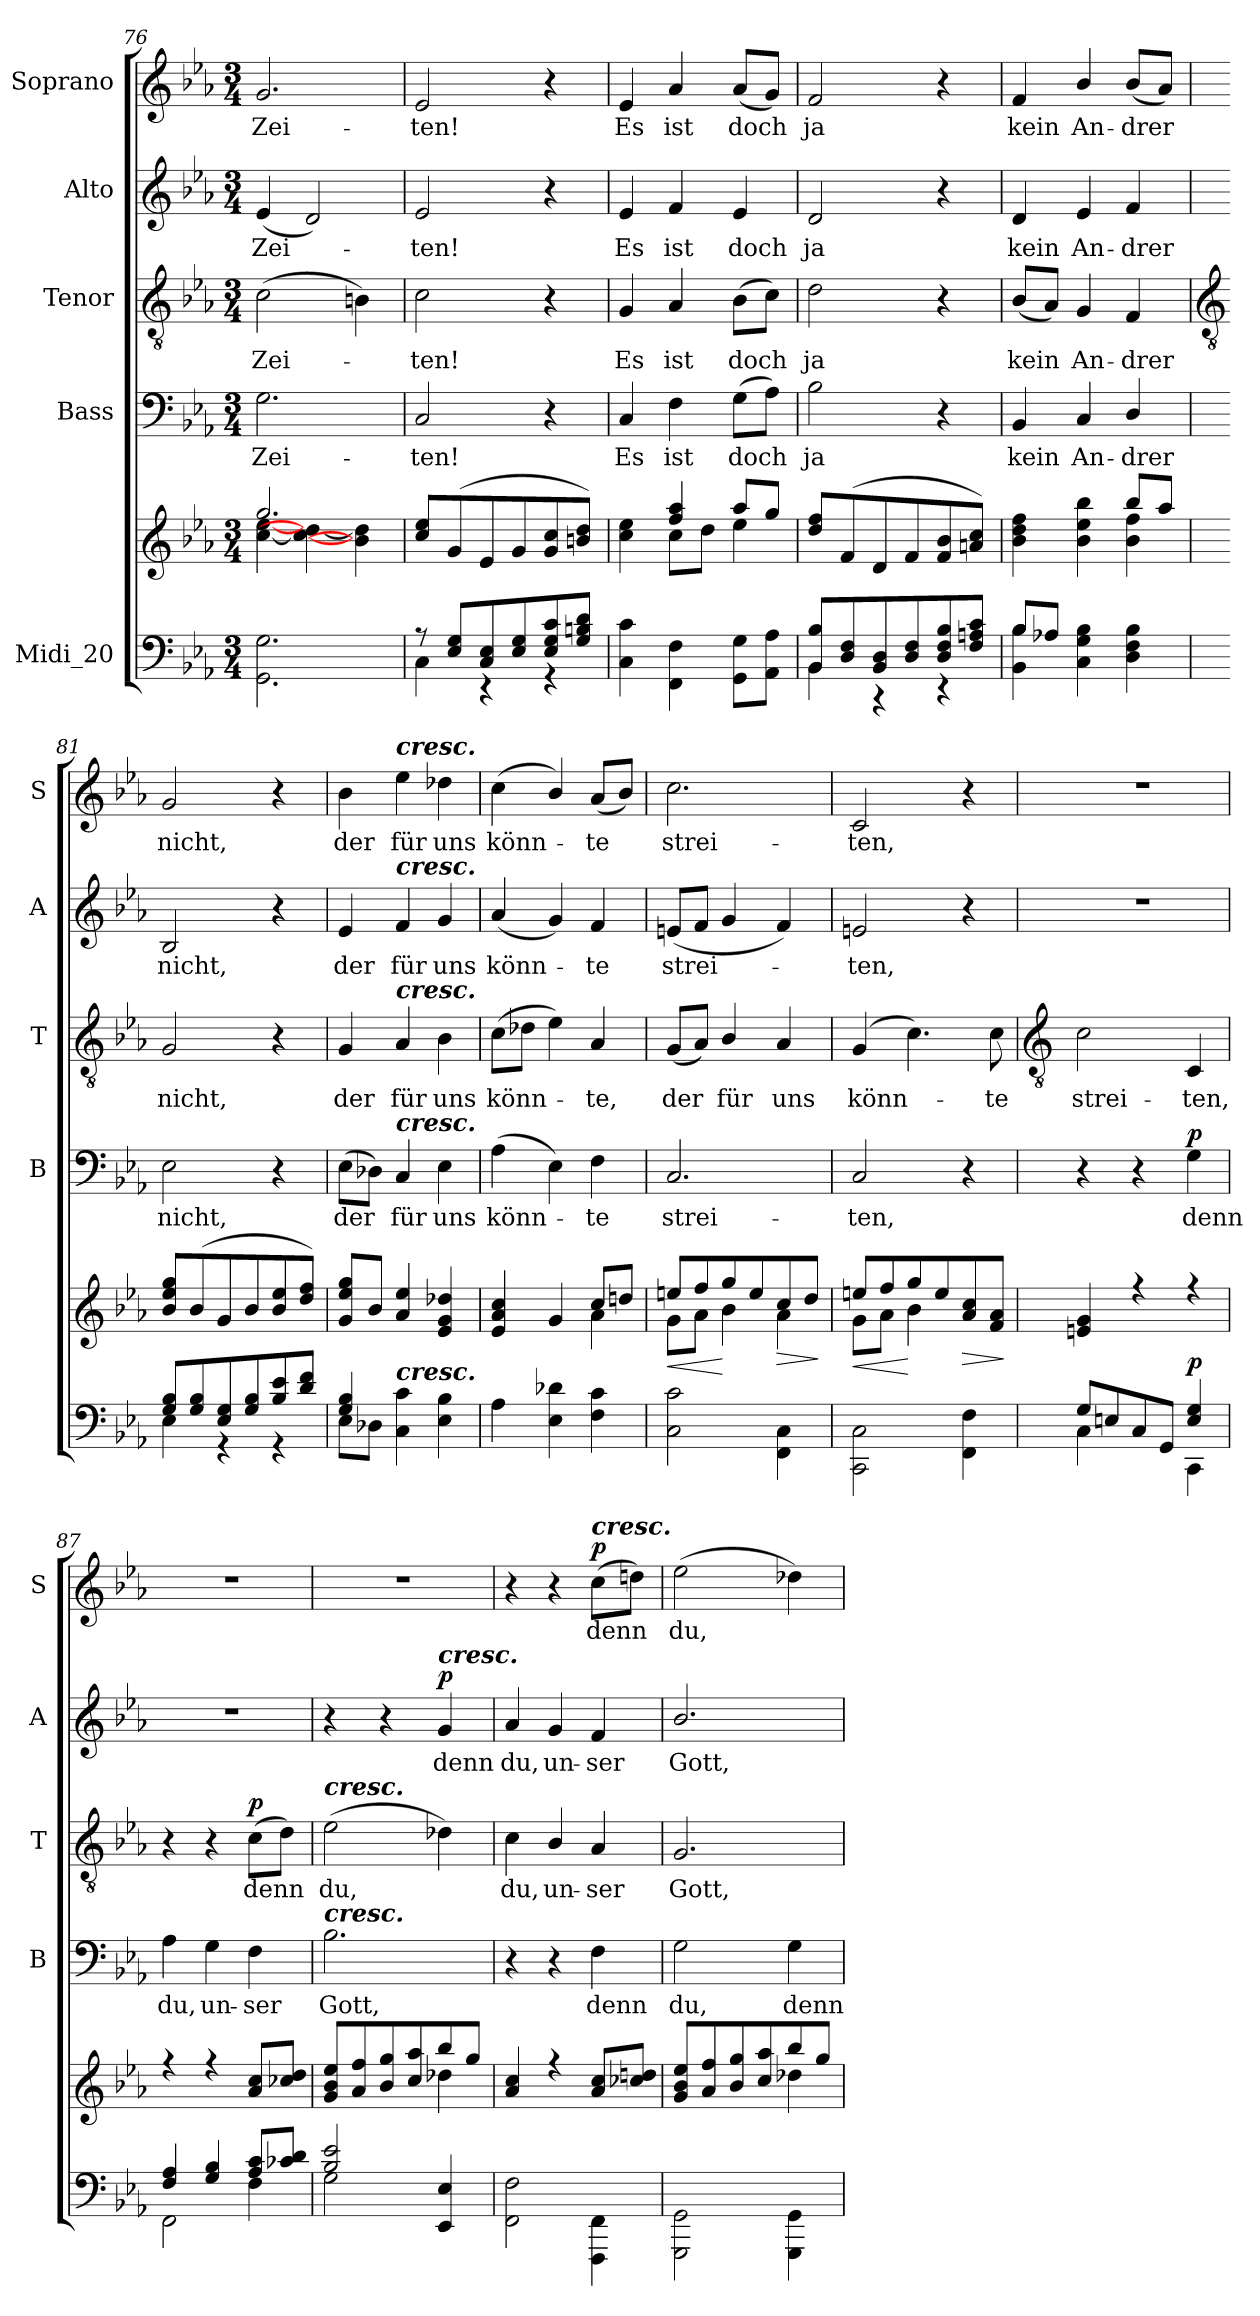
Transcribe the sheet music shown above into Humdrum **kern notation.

**kern	**kern	**dynam	**kern	**text	**dynam	**kern	**text	**dynam	**kern	**text	**dynam	**kern	**text	**dynam
*part5	*part5	*part5	*part4	*part4	*part4	*part3	*part3	*part3	*part2	*part2	*part2	*part1	*part1	*part1
*staff6	*staff5	*staff5/6	*staff4	*staff4	*staff4	*staff3	*staff3	*staff3	*staff2	*staff2	*staff2	*staff1	*staff1	*staff1
*I"Midi_20	*	*	*I"Bass	*	*	*I"Tenor	*	*	*I"Alto	*	*	*I"Soprano	*	*
*	*	*	*I'B	*	*	*I'T	*	*	*I'A	*	*	*I'S	*	*
*clefF4	*clefG2	*	*clefF4	*	*	*clefGv2	*	*	*clefG2	*	*	*clefG2	*	*
*k[b-e-a-]	*k[b-e-a-]	*	*k[b-e-a-]	*	*	*k[b-e-a-]	*	*	*k[b-e-a-]	*	*	*k[b-e-a-]	*	*
*E-:	*E-:	*	*E-:	*	*	*E-:	*	*	*E-:	*	*	*E-:	*	*
*M3/4	*M3/4	*	*M3/4	*	*	*M3/4	*	*	*M3/4	*	*	*M3/4	*	*
=76	=76	=76	=76	=76	=76	=76	=76	=76	=76	=76	=76	=76	=76	=76
*^	*^	*	*	*	*	*	*	*	*	*	*	*	*	*
!	!	!	!	!	!	!LO:LY:b	!	!	!LO:LY:b	!	!	!LO:LY:b	!	!	!LO:LY:b	!
2.ryy	2.GG\ 2.G\	2.gg/	[4cc\ [4ee-\	.	2.G	Zei-	.	(>2c	Zei-	.	(<4e-	Zei-	.	2.g	Zei-	.
.	.	.	4cc\_ 4dd\_	.	.	.	.	.	.	.	2d)	.	.	.	.	.
.	.	.	4b\] 4dd\]	.	.	.	.	4Bn)	.	.	.	.	.	.	.	.
=77	=77	=77	=77	=77	=77	=77	=77	=77	=77	=77	=77	=77	=77	=77	=77	=77
!	!	!	!LO:N:vis=1	!	!	!LO:LY:b	!	!	!LO:LY:b	!	!	!LO:LY:b	!	!	!LO:LY:b	!
8r	4C\	8cc 8ee-L	2.ryy	.	2C	-ten!	.	2c	ten!	.	2e-	ten!	.	2e-	-ten!	.
8E-/ 8G/L	.	(<8g	.	.	.	.	.	.	.	.	.	.	.	.	.	.
8C/ 8E-/	4r	8e-	.	.	.	.	.	.	.	.	.	.	.	.	.	.
8E-/ 8G/	.	8g	.	.	.	.	.	.	.	.	.	.	.	.	.	.
8E-/ 8G/ 8c/	4r	8g 8cc	.	.	4r	.	.	4r	.	.	4r	.	.	4r	.	.
8G/ 8Bn/ 8d/J	.	8bn 8ddJ)	.	.	.	.	.	.	.	.	.	.	.	.	.	.
=78	=78	=78	=78	=78	=78	=78	=78	=78	=78	=78	=78	=78	=78	=78	=78	=78
!LO:N:vis=1	!	!	!	!	!	!LO:LY:b	!	!	!LO:LY:b	!	!	!LO:LY:b	!	!	!LO:LY:b	!
2.ryy	4C\ 4c\	4cc 4ee-	4ryy	.	4C	Es	.	4G	Es	.	4e-	Es	.	4e-	Es	.
!	!	!	!	!	!	!LO:LY:b	!	!	!LO:LY:b	!	!	!LO:LY:b	!	!	!LO:LY:b	!
.	4FF\ 4F\	4ff/ 4aa-/	8cc\L	.	4F	ist	.	4A-	ist	.	4f	ist	.	4a-	ist	.
.	.	.	8dd\J	.	.	.	.	.	.	.	.	.	.	.	.	.
!	!	!	!	!	!	!LO:LY:b	!	!	!LO:LY:b	!	!	!LO:LY:b	!	!	!LO:LY:b	!
.	8GG\ 8G\L	8aa-/L	4ee-\	.	(>8GL	doch	.	(>8B-L	doch	.	4e-	doch	.	(<8a-L	doch	.
.	8AA-\ 8A-\J	8gg/J	.	.	8A-J)	.	.	8cJ)	.	.	.	.	.	8gJ)	.	.
=79	=79	=79	=79	=79	=79	=79	=79	=79	=79	=79	=79	=79	=79	=79	=79	=79
!	!	!	!LO:N:vis=1	!	!	!LO:LY:b	!	!	!LO:LY:b	!	!	!LO:LY:b	!	!	!LO:LY:b	!
8BB-/ 8B-/L	4BB-\	8dd 8ffL	2.ryy	.	2B-	ja	.	2d	ja	.	2d	ja	.	2f	ja	.
8D/ 8F/	.	(<8f	.	.	.	.	.	.	.	.	.	.	.	.	.	.
8BB-/ 8D/	4r	8d	.	.	.	.	.	.	.	.	.	.	.	.	.	.
8D/ 8F/	.	8f	.	.	.	.	.	.	.	.	.	.	.	.	.	.
8D/ 8F/ 8B-/	4r	8f 8b-	.	.	4r	.	.	4r	.	.	4r	.	.	4r	.	.
8F/ 8An/ 8c/J	.	8an 8ccJ)	.	.	.	.	.	.	.	.	.	.	.	.	.	.
=80	=80	=80	=80	=80	=80	=80	=80	=80	=80	=80	=80	=80	=80	=80	=80	=80
!	!	!	!	!	!	!LO:LY:b	!	!	!LO:LY:b	!	!	!LO:LY:b	!	!	!LO:LY:b	!
8B-/L	4BB-\ 4B-\	4b- 4dd 4ff	2ryy	.	4BB-	kein	.	(<8B-L	kein	.	4d	kein	.	4f	kein	.
8A-X/J	.	.	.	.	.	.	.	8A-J)	.	.	.	.	.	.	.	.
!	!	!	!	!	!	!LO:LY:b	!	!	!LO:LY:b	!	!	!LO:LY:b	!	!	!LO:LY:b	!
2ryy	4C\ 4G\ 4B-\	4b- 4ee- 4bb-	.	.	4C	An-	.	4G	An-	.	4e-	An-	.	4b-/	An-	.
!	!	!	!	!	!	!LO:LY:b	!	!	!LO:LY:b	!	!	!LO:LY:b	!	!	!LO:LY:b	!
.	4D\ 4F\ 4B-\	8bb-/L	4b-\ 4ff\	.	4D/	-drer	.	4F	-drer	.	4f	-drer	.	(<8b-L	-drer	.
.	.	8aa-/J	.	.	.	.	.	.	.	.	.	.	.	8a-J)	.	.
!!LO:LB:g=z
=81	=81	=81	=81	=81	=81	=81	=81	=81	=81	=81	=81	=81	=81	=81	=81	=81
*	*	*	*	*	*	*	*	*clefGv2	*	*	*	*	*	*	*	*
!	!	!	!	!	!	!LO:LY:b	!	!	!LO:LY:b	!	!	!LO:LY:b	!	!	!LO:LY:b	!
8G/ 8B-/L	4E-	8b- 8ee- 8ggL	2.ryy	.	2E-	nicht,	.	2G	nicht,	.	2B-	nicht,	.	2g	nicht,	.
8G/ 8B-/	.	(>8b-	.	.	.	.	.	.	.	.	.	.	.	.	.	.
8E-/ 8G/	4r	8g	.	.	.	.	.	.	.	.	.	.	.	.	.	.
8G/ 8B-/	.	8b-	.	.	.	.	.	.	.	.	.	.	.	.	.	.
8B-/ 8e-/	4r	8b- 8ee-	.	.	4r	.	.	4r	.	.	4r	.	.	4r	.	.
8d/ 8f/J	.	8dd 8ffJ)	.	.	.	.	.	.	.	.	.	.	.	.	.	.
=82	=82	=82	=82	=82	=82	=82	=82	=82	=82	=82	=82	=82	=82	=82	=82	=82
!	!	!	!LO:N:vis=1	!	!	!LO:LY:b	!	!	!LO:LY:b	!	!	!LO:LY:b	!	!	!LO:LY:b	!
4G/ 4B-/	8E-L	8g 8ee- 8ggL	2.ryy	.	(>8E-L	der	.	4G	der	.	4e-	der	.	4b-	der	.
.	8D-XJ	8b-J	.	.	8D-XJ)	.	.	.	.	.	.	.	.	.	.	.
!	!	!	!	!	!	!	!	!	!	!	!	!	!	!LO:TX:a:Bi:t=cresc.	!	!
!	!	!	!	!	!	!	!	!	!	!	!LO:TX:a:Bi:t=cresc.	!	!	!	!	!
!	!	!	!	!	!	!	!	!LO:TX:a:Bi:t=cresc.	!	!	!	!	!	!	!	!
!	!	!	!	!	!LO:TX:a:Bi:t=cresc.	!	!	!	!	!	!	!	!	!	!	!
!LO:TX:a:Bi:t=cresc.	!	!	!	!	!	!	!	!	!	!	!	!	!	!	!	!
!	!	!	!	!	!	!LO:LY:b	!	!	!LO:LY:b	!	!	!LO:LY:b	!	!	!LO:LY:b	!
2ryy	4C 4c	4a- 4ee-	.	.	4C	für	.	4A-	für	.	4f	für	.	4ee-	für	.
!	!	!	!	!	!	!LO:LY:b	!	!	!LO:LY:b	!	!	!LO:LY:b	!	!	!LO:LY:b	!
.	4E- 4B-	4e- 4g 4dd-X	.	.	4E-	uns	.	4B-	uns	.	4g	uns	.	4dd-X	uns	.
=83	=83	=83	=83	=83	=83	=83	=83	=83	=83	=83	=83	=83	=83	=83	=83	=83
!LO:N:vis=1	!	!	!	!	!	!LO:LY:b	!	!	!LO:LY:b	!	!	!LO:LY:b	!	!	!LO:LY:b	!
2.ryy	4A-	4e- 4a- 4cc	2ryy	.	(>4A-	könn-	.	(>8cL	könn-	.	(<4a-	könn-	.	(<4cc	könn-	.
.	.	.	.	.	.	.	.	8d-XJ	.	.	.	.	.	.	.	.
.	4E- 4d-X	4g	.	.	4E-)	.	.	4e-)	.	.	4g)	.	.	4b-/)	.	.
!	!	!	!	!	!	!LO:LY:b	!	!	!LO:LY:b	!	!	!LO:LY:b	!	!	!LO:LY:b	!
.	4F 4c	8cc/L	4a-\	.	4F	te	.	4A-	te,	.	4f	te	.	(<8a-L	te	.
.	.	8ddn/J	.	.	.	.	.	.	.	.	.	.	.	8b-J)	.	.
=84	=84	=84	=84	=84	=84	=84	=84	=84	=84	=84	=84	=84	=84	=84	=84	=84
!LO:N:vis=1	!	!	!	!LO:HP:b	!	!LO:LY:b	!	!	!LO:LY:b	!	!	!LO:LY:b	!	!	!LO:LY:b	!
2.ryy	2C 2c	8een/L	8g\L	<	2.C	strei-	.	(<8GL	der	.	(<8enL	strei-	.	2.cc	strei-	.
.	.	8ff/	8a-\J	.	.	.	.	8A-J)	.	.	8fJ	.	.	.	.	.
!	!	!	!	!	!	!	!	!	!LO:LY:b	!	!	!	!	!	!	!
.	.	8gg/	4b-\	[	.	.	.	4B-/	für	.	4g	.	.	.	.	.
.	.	8ee/	.	.	.	.	.	.	.	.	.	.	.	.	.	.
!	!	!	!	!LO:HP:b	!	!	!	!	!LO:LY:b	!	!	!	!	!	!	!
.	4FF 4C	8cc/	4a-\	>	.	.	.	4A-	uns	.	4f)	.	.	.	.	.
.	.	8dd/J	.	.	.	.	.	.	.	.	.	.	.	.	.	.
*v	*v	*	*	*	*	*	*	*	*	*	*	*	*	*	*	*
*	*v	*v	*	*	*	*	*	*	*	*	*	*	*	*	*
.	.	]	.	.	.	.	.	.	.	.	.	.	.	.
=85	=85	=85	=85	=85	=85	=85	=85	=85	=85	=85	=85	=85	=85	=85
!LO:N:vis=1	!	!LO:HP:b	!	!LO:LY:b	!	!	!LO:LY:b	!	!	!LO:LY:b	!	!	!LO:LY:b	!
*^	*^	*	*	*	*	*	*	*	*	*	*	*	*	*
2.ryy	2CC 2C	8een/L	8g\L	<	2C	-ten,	.	(<4G	könn-	.	2en	ten,	.	2c	-ten,	.
.	.	8ff/	8a-\J	.	.	.	.	.	.	.	.	.	.	.	.	.
.	.	8gg/	4b-\	[	.	.	.	4.c)	.	.	.	.	.	.	.	.
.	.	8ee/	.	.	.	.	.	.	.	.	.	.	.	.	.	.
!	!	!	!	!LO:HP:b	!	!	!	!	!	!	!	!	!	!	!	!
.	4FF 4F	8a-/ 8cc/	4ryy	>	4r	.	.	.	.	.	4r	.	.	4r	.	.
!	!	!	!	!	!	!	!	!	!LO:LY:b	!	!	!	!	!	!	!
.	.	8f 8a-J	.	.	.	.	.	8c	te	.	.	.	.	.	.	.
*v	*v	*	*	*	*	*	*	*	*	*	*	*	*	*	*	*
*	*v	*v	*	*	*	*	*	*	*	*	*	*	*	*	*
.	.	]	.	.	.	.	.	.	.	.	.	.	.	.
!!LO:LB:g=z
=86	=86	=86	=86	=86	=86	=86	=86	=86	=86	=86	=86	=86	=86	=86
*	*	*	*	*	*	*clefGv2	*	*	*	*	*	*	*	*
*^	*^	*	*	*	*	*	*	*	*	*	*	*	*	*
!	!	!	!	!	!	!	!	!	!LO:LY:b	!	!LO:N:vis=1	!	!	!LO:N:vis=1	!	!
8G/L	4C\	4en 4g	2.ryy	.	4r	.	.	2c	strei-	.	2.r	.	.	2.r	.	.
8En/	.	.	.	.	.	.	.	.	.	.	.	.	.	.	.	.
8C/	4ryy	4r	.	.	4r	.	.	.	.	.	.	.	.	.	.	.
8GG/J	.	.	.	.	.	.	.	.	.	.	.	.	.	.	.	.
!	!	!	!	!LO:DY:a=2	!	!LO:LY:b	!LO:DY:b	!	!LO:LY:b	!	!	!	!	!	!	!
4E/ 4G/	4CC\	4r	.	p	4G	denn	p	4C	-ten,	.	.	.	.	.	.	.
=87	=87	=87	=87	=87	=87	=87	=87	=87	=87	=87	=87	=87	=87	=87	=87	=87
!	!	!	!LO:N:vis=1	!	!	!LO:LY:b	!	!	!	!	!LO:N:vis=1	!	!	!LO:N:vis=1	!	!
4F/ 4A-/	2FF\	4r	2.ryy	.	4A-	du,	.	4r	.	.	2.r	.	.	2.r	.	.
!	!	!	!	!	!	!LO:LY:b	!	!	!	!	!	!	!	!	!	!
4G/ 4B-/	.	4r	.	.	4G	un-	.	4r	.	.	.	.	.	.	.	.
!	!	!	!	!	!	!LO:LY:b	!	!	!LO:LY:b	!LO:DY:b	!	!	!	!	!	!
8A-/ 8c/L	4F	8a- 8ccL	.	.	4F	-ser	.	(>8cL	denn	p	.	.	.	.	.	.
8c-X/ 8d/J	.	8cc-X 8ddJ	.	.	.	.	.	8dJ)	.	.	.	.	.	.	.	.
=88	=88	=88	=88	=88	=88	=88	=88	=88	=88	=88	=88	=88	=88	=88	=88	=88
!	!	!	!	!	!	!	!	!LO:TX:a:Bi:t=cresc.	!	!	!	!	!	!	!	!
!	!	!	!	!	!LO:TX:a:Bi:t=cresc.	!	!	!	!	!	!	!	!	!	!	!
!	!	!	!	!	!	!LO:LY:b	!	!	!LO:LY:b	!	!	!	!	!LO:N:vis=1	!	!
2B-/ 2e-/	2G	8g/ 8b-/ 8ee-/L	2ryy	.	2.B-	Gott,	.	(>2e-	du,	.	4r	.	.	2.r	.	.
.	.	8a-/ 8ff/	.	.	.	.	.	.	.	.	.	.	.	.	.	.
.	.	8b-/ 8gg/	.	.	.	.	.	.	.	.	4r	.	.	.	.	.
.	.	8cc/ 8aa-/	.	.	.	.	.	.	.	.	.	.	.	.	.	.
!	!	!	!	!	!	!	!	!	!	!	!LO:TX:a:Bi:t=cresc.	!	!	!	!	!
!	!	!	!	!	!	!	!	!	!	!	!	!LO:LY:b	!LO:DY:b	!	!	!
4ryy	4EE- 4E-	8bb-/	4dd-X\	.	.	.	.	4d-X)	.	.	4g	denn	p	.	.	.
.	.	8gg/J	.	.	.	.	.	.	.	.	.	.	.	.	.	.
=89	=89	=89	=89	=89	=89	=89	=89	=89	=89	=89	=89	=89	=89	=89	=89	=89
!LO:N:vis=1	!	!	!LO:N:vis=1	!	!	!	!	!	!LO:LY:b	!	!	!LO:LY:b	!	!	!	!
2.ryy	2FF 2F	4a- 4cc	2.ryy	.	4r	.	.	4c	du,	.	4a-	du,	.	4r	.	.
!	!	!	!	!	!	!	!	!	!LO:LY:b	!	!	!LO:LY:b	!	!	!	!
.	.	4r	.	.	4r	.	.	4B-/	un-	.	4g	un-	.	4r	.	.
!	!	!	!	!	!	!	!	!	!	!	!	!	!	!LO:TX:a:Bi:t=cresc.	!	!
!	!	!	!	!	!	!LO:LY:b	!	!	!LO:LY:b	!	!	!LO:LY:b	!	!	!LO:LY:b	!LO:DY:b
.	4FFF 4FF	8a- 8ccL	.	.	4F	denn	.	4A-	-ser	.	4f	-ser	.	(>8ccL	denn	p
.	.	8cc-X 8ddnJ	.	.	.	.	.	.	.	.	.	.	.	8ddnJ)	.	.
=90	=90	=90	=90	=90	=90	=90	=90	=90	=90	=90	=90	=90	=90	=90	=90	=90
!LO:N:vis=1	!	!	!	!	!	!LO:LY:b	!	!	!LO:LY:b	!	!	!LO:LY:b	!	!	!LO:LY:b	!
2.ryy	2GGG 2GG	8g/ 8b-/ 8ee-/L	2ryy	.	2G	du,	.	2.G	Gott,	.	2.b-/	Gott,	.	(>2ee-	du,	.
.	.	8a-/ 8ff/	.	.	.	.	.	.	.	.	.	.	.	.	.	.
.	.	8b-/ 8gg/	.	.	.	.	.	.	.	.	.	.	.	.	.	.
.	.	8cc/ 8aa-/	.	.	.	.	.	.	.	.	.	.	.	.	.	.
!	!	!	!	!	!	!LO:LY:b	!	!	!	!	!	!	!	!	!	!
.	4GGG 4GG	8bb-/	4dd-X\	.	4G	denn	.	.	.	.	.	.	.	4dd-X)	.	.
.	.	8gg/J	.	.	.	.	.	.	.	.	.	.	.	.	.	.
*v	*v	*	*	*	*	*	*	*	*	*	*	*	*	*	*	*
*	*v	*v	*	*	*	*	*	*	*	*	*	*	*	*	*
=	=	=	=	=	=	=	=	=	=	=	=	=	=	=
*-	*-	*-	*-	*-	*-	*-	*-	*-	*-	*-	*-	*-	*-	*-
